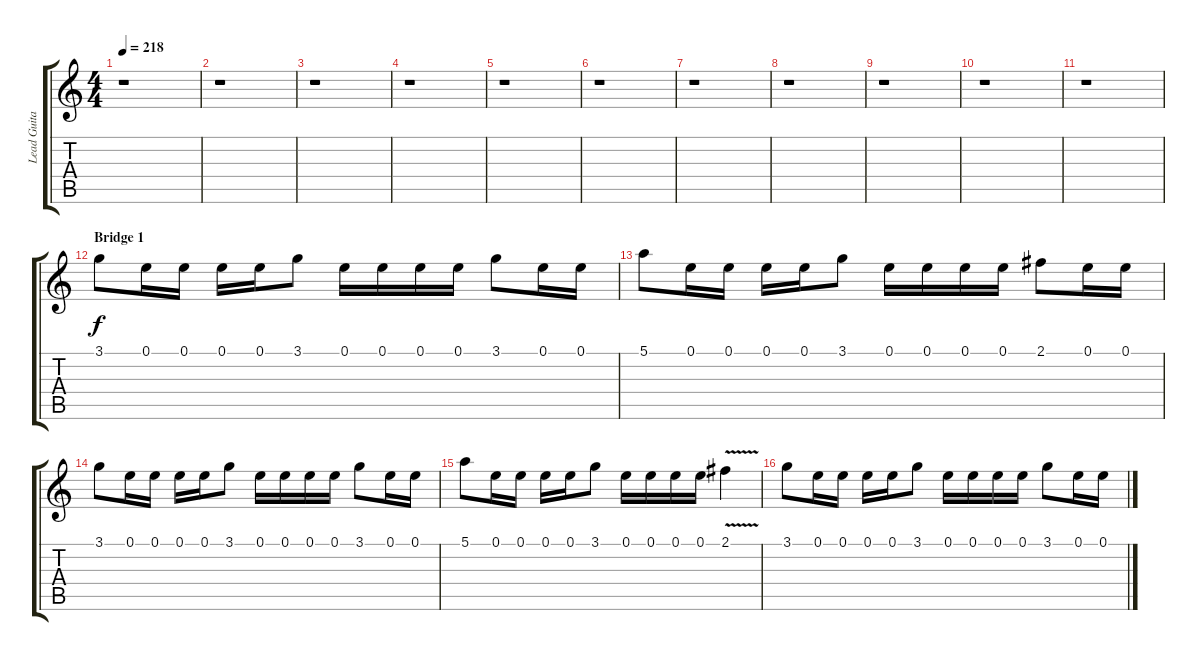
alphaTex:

\track ("Lead Guitar 2" "Lead Guita") {instrument distortionguitar}
\staff {score tabs}
\tuning (E4 B3 G3 D3 A2 E2) {hide}
\ts (4 4)
\tempo 218
\clef g2
\ks c
r.1{dy f} |
r.1 |
r.1 |
r.1 |
r.1 |
r.1 |
r.1 |
r.1 |
r.1 |
r.1 |
r.1 |
\section ("" "Bridge 1")
3.1.8 0.1.16 0.1.16 0.1.16 0.1.16 3.1.8 0.1.16 0.1.16 0.1.16 0.1.16 3.1.8 0.1.16 0.1.16 |
5.1.8 0.1.16 0.1.16 0.1.16 0.1.16 3.1.8 0.1.16 0.1.16 0.1.16 0.1.16 2.1.8 0.1.16 0.1.16 |
3.1.8 0.1.16 0.1.16 0.1.16 0.1.16 3.1.8 0.1.16 0.1.16 0.1.16 0.1.16 3.1.8 0.1.16 0.1.16 |
5.1.8 0.1.16 0.1.16 0.1.16 0.1.16 3.1.8 0.1.16 0.1.16 0.1.16 0.1.16 2.1{v}.4 |
3.1.8 0.1.16 0.1.16 0.1.16 0.1.16 3.1.8 0.1.16 0.1.16 0.1.16 0.1.16 3.1.8 0.1.16 0.1.16
